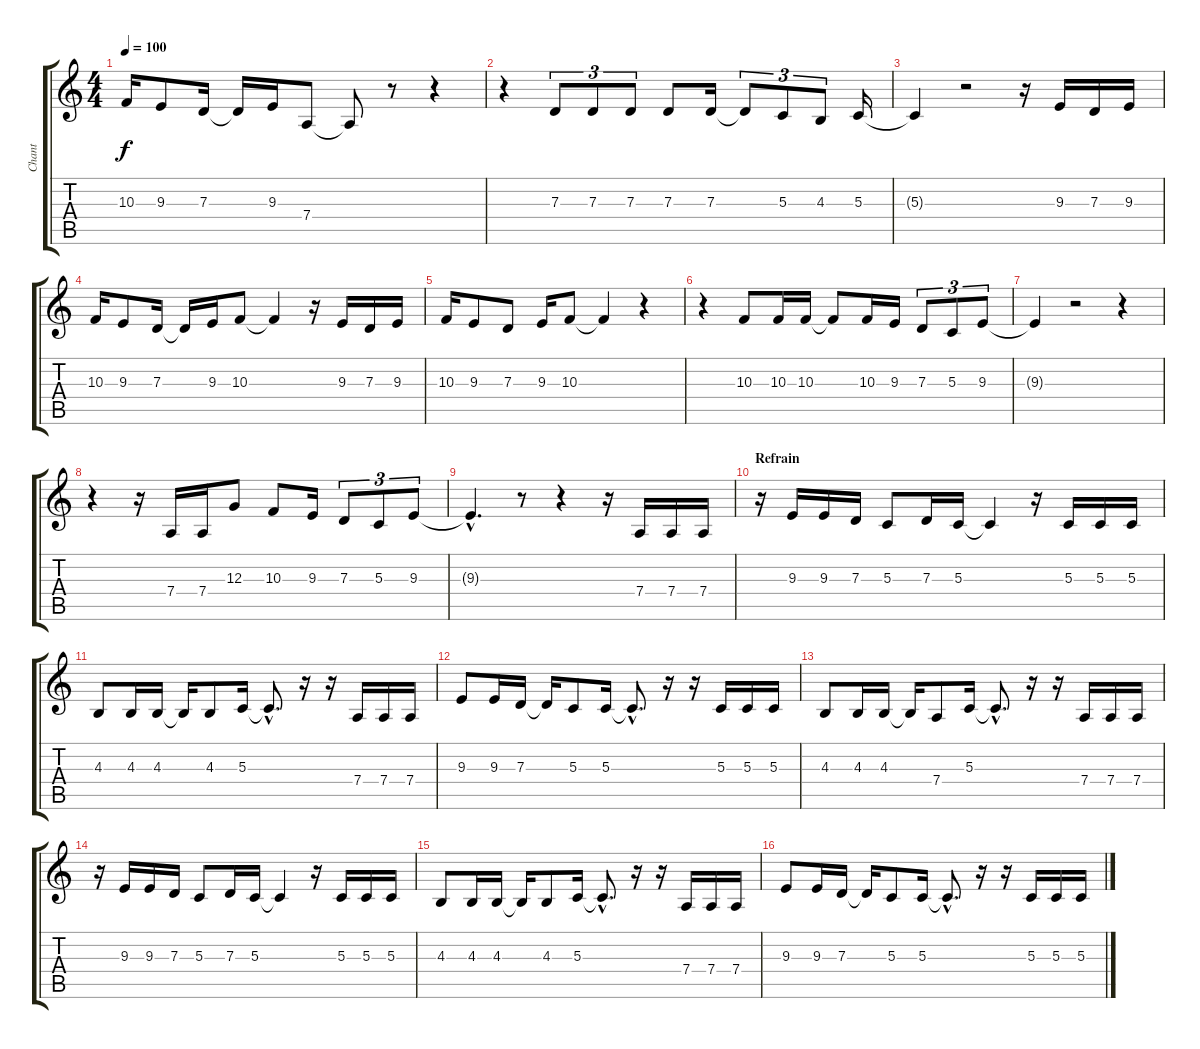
\track ("Chant" "Chant") {instrument clarinet}
\staff {score tabs}
\tuning (E4 B3 G3 D3 A2 E2) {hide}
\ts (4 4)
\tempo 100
\clef g2
\ks c
10.3.16{dy f} 9.3.8 7.3.16 7.3{t}.16 9.3.16 7.4.8 7.4{t}.8 r.8 r.4 |
r.4 7.3.8{tu (3 2)} 7.3.8{tu (3 2)} 7.3.8{tu (3 2)} 7.3.8 7.3.16 7.3{t}.8{tu (3 2)} 5.3.8{tu (3 2)} 4.3.8{tu (3 2)} 5.3.16 |
5.3{t}.4 r.2 r.16 9.3.16 7.3.16 9.3.16 |
10.3.16 9.3.8 7.3.16 7.3{t}.16 9.3.16 10.3.8 10.3{t}.4 r.16 9.3.16 7.3.16 9.3.16 |
10.3.16 9.3.8 7.3.8 9.3.16 10.3.8 10.3{t}.4 r.4 |
r.4 10.3.8 10.3.16 10.3.16 10.3{t}.8 10.3.16 9.3.16 7.3.8{tu (3 2)} 5.3.8{tu (3 2)} 9.3.8{tu (3 2)} |
9.3{t}.4 r.2 r.4 |
r.4 r.16 7.4.16 7.4.16 12.3.8 10.3.8 9.3.16 7.3.8{tu (3 2)} 5.3.8{tu (3 2)} 9.3.8{tu (3 2)} |
9.3{hac t}.4{d} r.8 r.4 r.16 7.4.16 7.4.16 7.4.16 |
\section ("" "Refrain")
r.16 9.3.16 9.3.16 7.3.16 5.3.8 7.3.16 5.3.16 5.3{t}.4 r.16 5.3.16 5.3.16 5.3.16 |
4.3.8 4.3.16 4.3.16 4.3{t}.16 4.3.8 5.3.16 5.3{hac t}.8{d} r.16 r.16 7.4.16 7.4.16 7.4.16 |
9.3.8 9.3.16 7.3.16 7.3{t}.16 5.3.8 5.3.16 5.3{hac t}.8{d} r.16 r.16 5.3.16 5.3.16 5.3.16 |
4.3.8 4.3.16 4.3.16 4.3{t}.16 7.4.8 5.3.16 5.3{hac t}.8{d} r.16 r.16 7.4.16 7.4.16 7.4.16 |
r.16 9.3.16 9.3.16 7.3.16 5.3.8 7.3.16 5.3.16 5.3{t}.4 r.16 5.3.16 5.3.16 5.3.16 |
4.3.8 4.3.16 4.3.16 4.3{t}.16 4.3.8 5.3.16 5.3{hac t}.8{d} r.16 r.16 7.4.16 7.4.16 7.4.16 |
9.3.8 9.3.16 7.3.16 7.3{t}.16 5.3.8 5.3.16 5.3{hac t}.8{d} r.16 r.16 5.3.16 5.3.16 5.3.16
